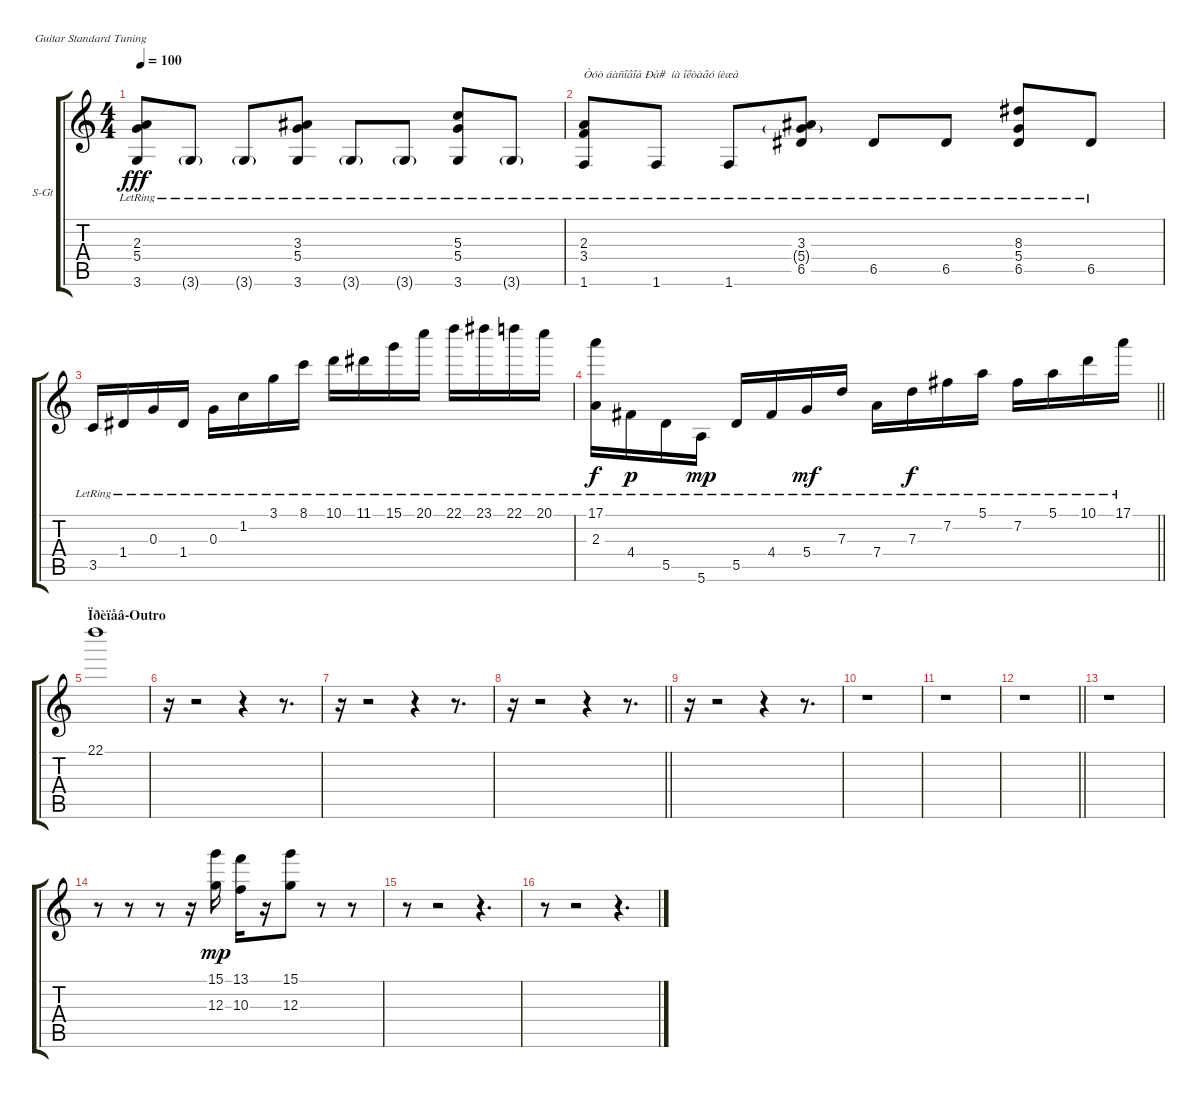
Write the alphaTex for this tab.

\bracketExtendMode groupsimilarinstruments
\firstSystemTrackNameOrientation horizontal
\otherSystemsTrackNameOrientation horizontal
\track ("Àëåêñàíäð «Wish» Àíäðþõèí" "S-Gt") {instrument fx1rain}
\staff {score tabs}
\tuning (E4 B3 G3 D3 A2 E2)
\displaytranspose 12
\ts (4 4)
\tempo 100
\clef g2
\ks c
(2.3{lr} 5.4{lr} 3.6{lr}).8{dy fff} 3.6{g lr}.8 3.6{g lr}.8 (3.3{lr} 5.4{lr} 3.6{lr}).8 3.6{g lr}.8 3.6{g lr}.8 (5.3{lr} 5.4{lr} 3.6{lr}).8 3.6{g lr}.8 |
(2.3{lr} 3.4{lr} 1.6{lr}).8{txt "Òóò áàñîâîå Ðå#  íà îêòàâó íèæå"} 1.6{lr}.8 1.6{lr}.8 (3.3{lr} 5.4{g lr} 6.5{lr}).8 6.5{lr}.8 6.5{lr}.8 (8.3{lr} 5.4{lr} 6.5{lr}).8 6.5{lr}.8 |
3.5{lr}.16 1.4{lr}.16 0.3{lr}.16 1.4{lr}.16 0.3{lr}.16 1.2{lr}.16 3.1{lr}.16 8.1{lr}.16 10.1{lr}.16 11.1{lr}.16 15.1{lr}.16 20.1{lr}.16 22.1{lr}.16 23.1{lr}.16 22.1{lr}.16 20.1{lr}.16 |
\barLineRight lightlight
(17.1{lr} 2.3{lr}).16{dy f} 4.4{lr}.16{dy p} 5.5{lr}.16 5.6{lr}.16{dy mp} 5.5{lr}.16 4.4{lr}.16 5.4{lr}.16{dy mf} 7.3{lr}.16 7.4{lr}.16 7.3{lr}.16{dy f} 7.2{lr}.16 5.1{lr}.16 7.2{lr}.16 5.1{lr}.16 10.1{lr}.16 17.1{lr}.16 |
\section ("" "Ïðèïåâ-Outro")
22.1.1 |
r.16 r.2 r.4 r.8{d} |
r.16 r.2 r.4 r.8{d} |
\barLineRight lightlight
r.16 r.2 r.4 r.8{d} |
r.16 r.2 r.4 r.8{d} |
r.1 |
r.1 |
\barLineRight lightlight
r.1 |
r.1 |
r.8 r.8 r.8 r.16 (15.1 12.3).16{dy mp} (13.1 10.3).16 r.16 (15.1 12.3).8 r.8 r.8 |
r.8 r.2 r.4{d} |
r.8 r.2 r.4{d}
